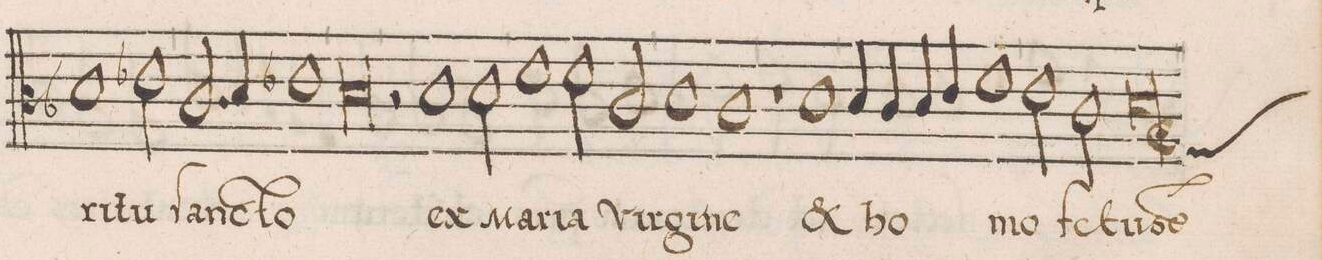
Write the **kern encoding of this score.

**kern	**text
*I"ALTVS	*
*clefC3	*
*k[b-]	*
*met(C|)	*
*M2/1	*
1d\	-ri-
2e-X\	-tu
=71	=71
2.c/	ſan-
4d/	.
1e-X\	-cto
=72	=72
0d\	.
=73	=73
2r	.
1d\	ex
2d\	Ma-
=74	=74
1f\	-ri-
2f\	-a
2c/	Vir-
=75	=75
1d\	 gi-
1c\	-ne
=76	=76
1r	.
1d\	(et)
=77	=77
4d/	ho-
4c/	.
4d/	.
4e/	.
1f\	-mo
=78	=78
2e\	f(a)c-
2c\	-tus
*custos:G	*
0.dl\;<	e(st)
=79	=79
*-	*-
